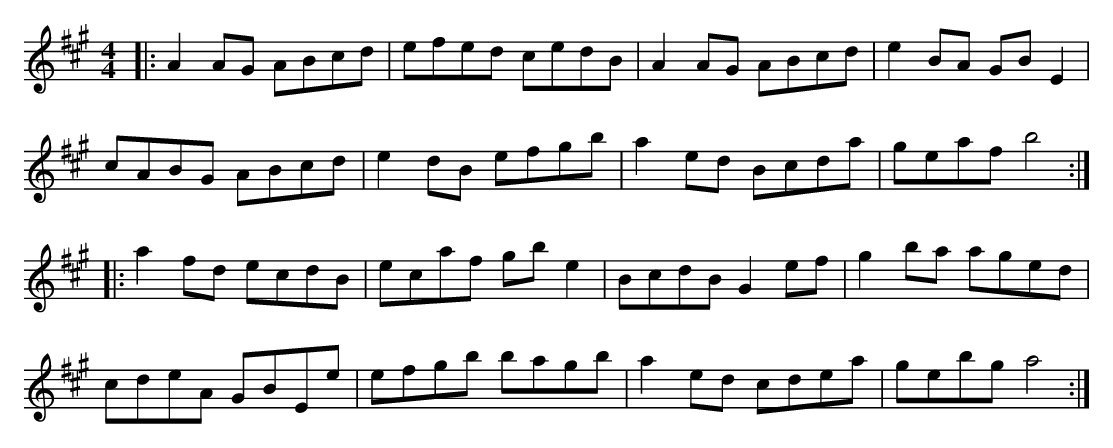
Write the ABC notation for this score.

X:1
M:4/4
K:A
|:A2 AG ABcd|efed cedB|A2 AG ABcd|e2 BA GB E2|
cABG ABcd|e2 dB efgb|a2 ed Bcda|geaf b4:|
|:a2 fd ecdB|ecaf gb e2|BcdB G2 ef|g2 ba aged|
cdeA GBEe|efgb bagb|a2 ed cdea|gebg a4:|
